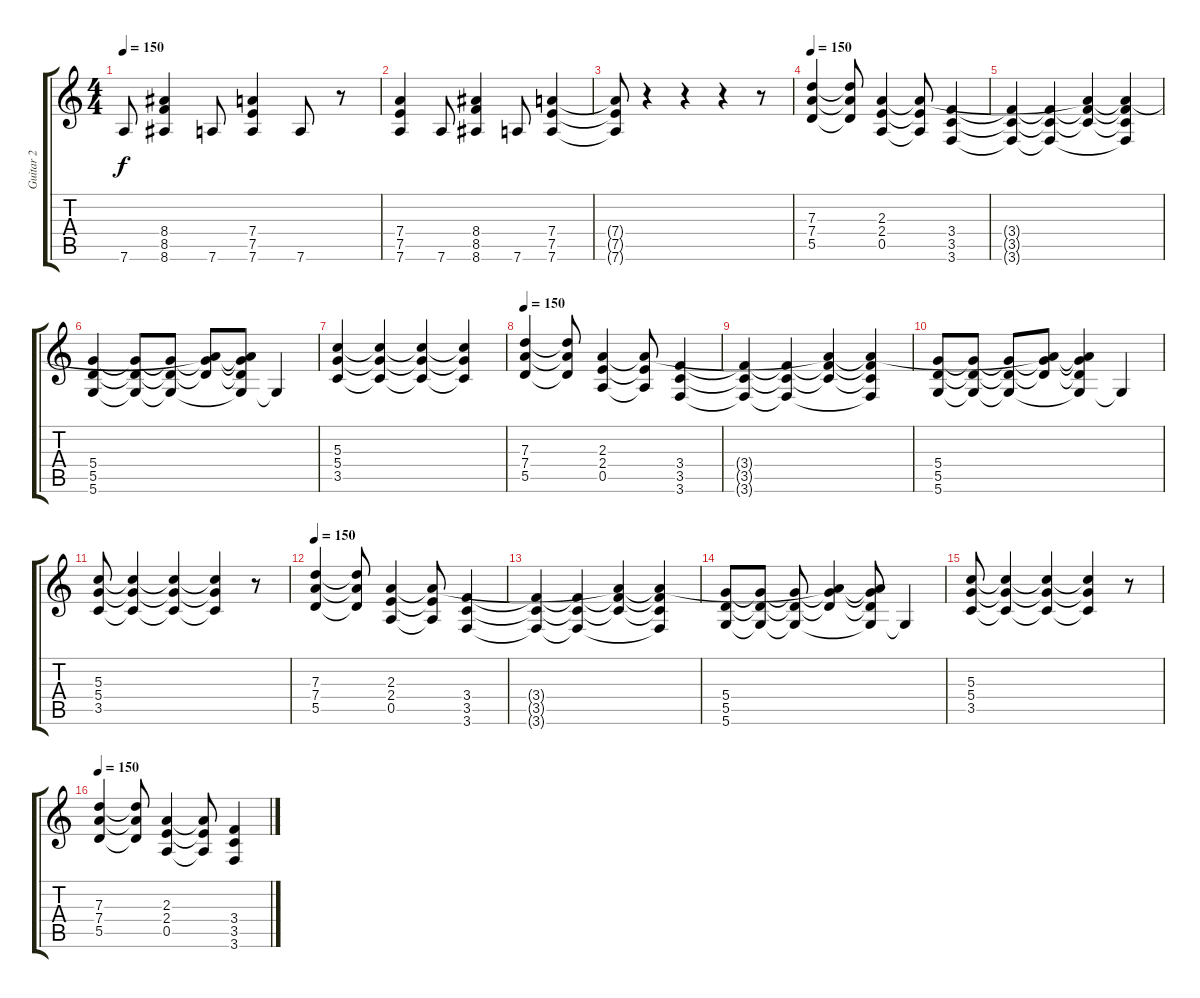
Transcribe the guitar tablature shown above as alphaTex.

\track ("Guitar 2" "Guitar 2") {instrument distortionguitar}
\staff {score tabs}
\tuning (E4 B3 G3 D3 A2 D2) {hide}
\ts (4 4)
\tempo 150
\clef g2
\ks c
7.6.8{dy f} (8.4 8.5 8.6).4 7.6.8 (7.4 7.5 7.6).4 7.6.8 r.8 |
(7.4 7.5 7.6).4 7.6.8 (8.4 8.5 8.6).4 7.6.8 (7.4 7.5 7.6).4 |
(7.4{t} 7.5{t} 7.6{t}).8 r.4 r.4 r.4 r.8 |
\tempo 150
(7.3 7.4 5.5).4{volume 15 instrument distortionguitar} (7.3{t} 7.4{t} 5.5{t}).8 (2.3 2.4 0.5).4 (2.3{t} 2.4{t} 0.5{t}).8 (3.4 3.5 3.6).4 |
(3.4{t} 3.5{t} 3.6{t}).4 (3.4{t} 3.5{t} 3.6{t}).4 (2.3{t} 3.4{t} 3.5{t}).4 (2.3{t} 3.4{t} 3.5{t} 3.6{t}).4 |
(5.4 5.5 5.6).4 (5.4{t} 5.5{t} 5.6{t}).8 (5.4{t} 5.5{t} 5.6{t}).8 (2.3{t} 5.4{t} 5.5{t}).8 (2.3{t} 5.4{t} 5.5{t} 5.6{t}).8 5.6{t}.4 |
(5.3 5.4 3.5).4 (5.3{t} 5.4{t} 3.5{t}).4 (5.3{t} 5.4{t} 3.5{t}).4 (5.3{t} 5.4{t} 3.5{t}).4 |
\tempo 150
(7.3 7.4 5.5).4 (7.3{t} 7.4{t} 5.5{t}).8 (2.3 2.4 0.5).4 (2.3{t} 2.4{t} 0.5{t}).8 (3.4 3.5 3.6).4 |
(3.4{t} 3.5{t} 3.6{t}).4 (3.4{t} 3.5{t} 3.6{t}).4 (2.3{t} 3.4{t} 3.5{t}).4 (2.3{t} 3.4{t} 3.5{t} 3.6{t}).4 |
(5.4 5.5 5.6).8 (5.4{t} 5.5{t} 5.6{t}).8 (5.4{t} 5.5{t} 5.6{t}).8 (2.3{t} 5.4{t} 5.5{t}).8 (2.3{t} 5.4{t} 5.5{t} 5.6{t}).4 5.6{t}.4 |
(5.3 5.4 3.5).8 (5.3{t} 5.4{t} 3.5{t}).4 (5.3{t} 5.4{t} 3.5{t}).4 (5.3{t} 5.4{t} 3.5{t}).4 r.8 |
\tempo 150
(7.3 7.4 5.5).4 (7.3{t} 7.4{t} 5.5{t}).8 (2.3 2.4 0.5).4 (2.3{t} 2.4{t} 0.5{t}).8 (3.4 3.5 3.6).4 |
(3.4{t} 3.5{t} 3.6{t}).4 (3.4{t} 3.5{t} 3.6{t}).4 (2.3{t} 3.4{t} 3.5{t}).4 (2.3{t} 3.4{t} 3.5{t} 3.6{t}).4 |
(5.4 5.5 5.6).8 (5.4{t} 5.5{t} 5.6{t}).8 (5.4{t} 5.5{t} 5.6{t}).8 (2.3{t} 5.4{t} 5.5{t}).4 (2.3{t} 5.4{t} 5.5{t} 5.6{t}).8 5.6{t}.4 |
(5.3 5.4 3.5).8 (5.3{t} 5.4{t} 3.5{t}).4 (5.3{t} 5.4{t} 3.5{t}).4 (5.3{t} 5.4{t} 3.5{t}).4 r.8 |
\tempo 150
(7.3 7.4 5.5).4 (7.3{t} 7.4{t} 5.5{t}).8 (2.3 2.4 0.5).4 (2.3{t} 2.4{t} 0.5{t}).8 (3.4 3.5 3.6).4
